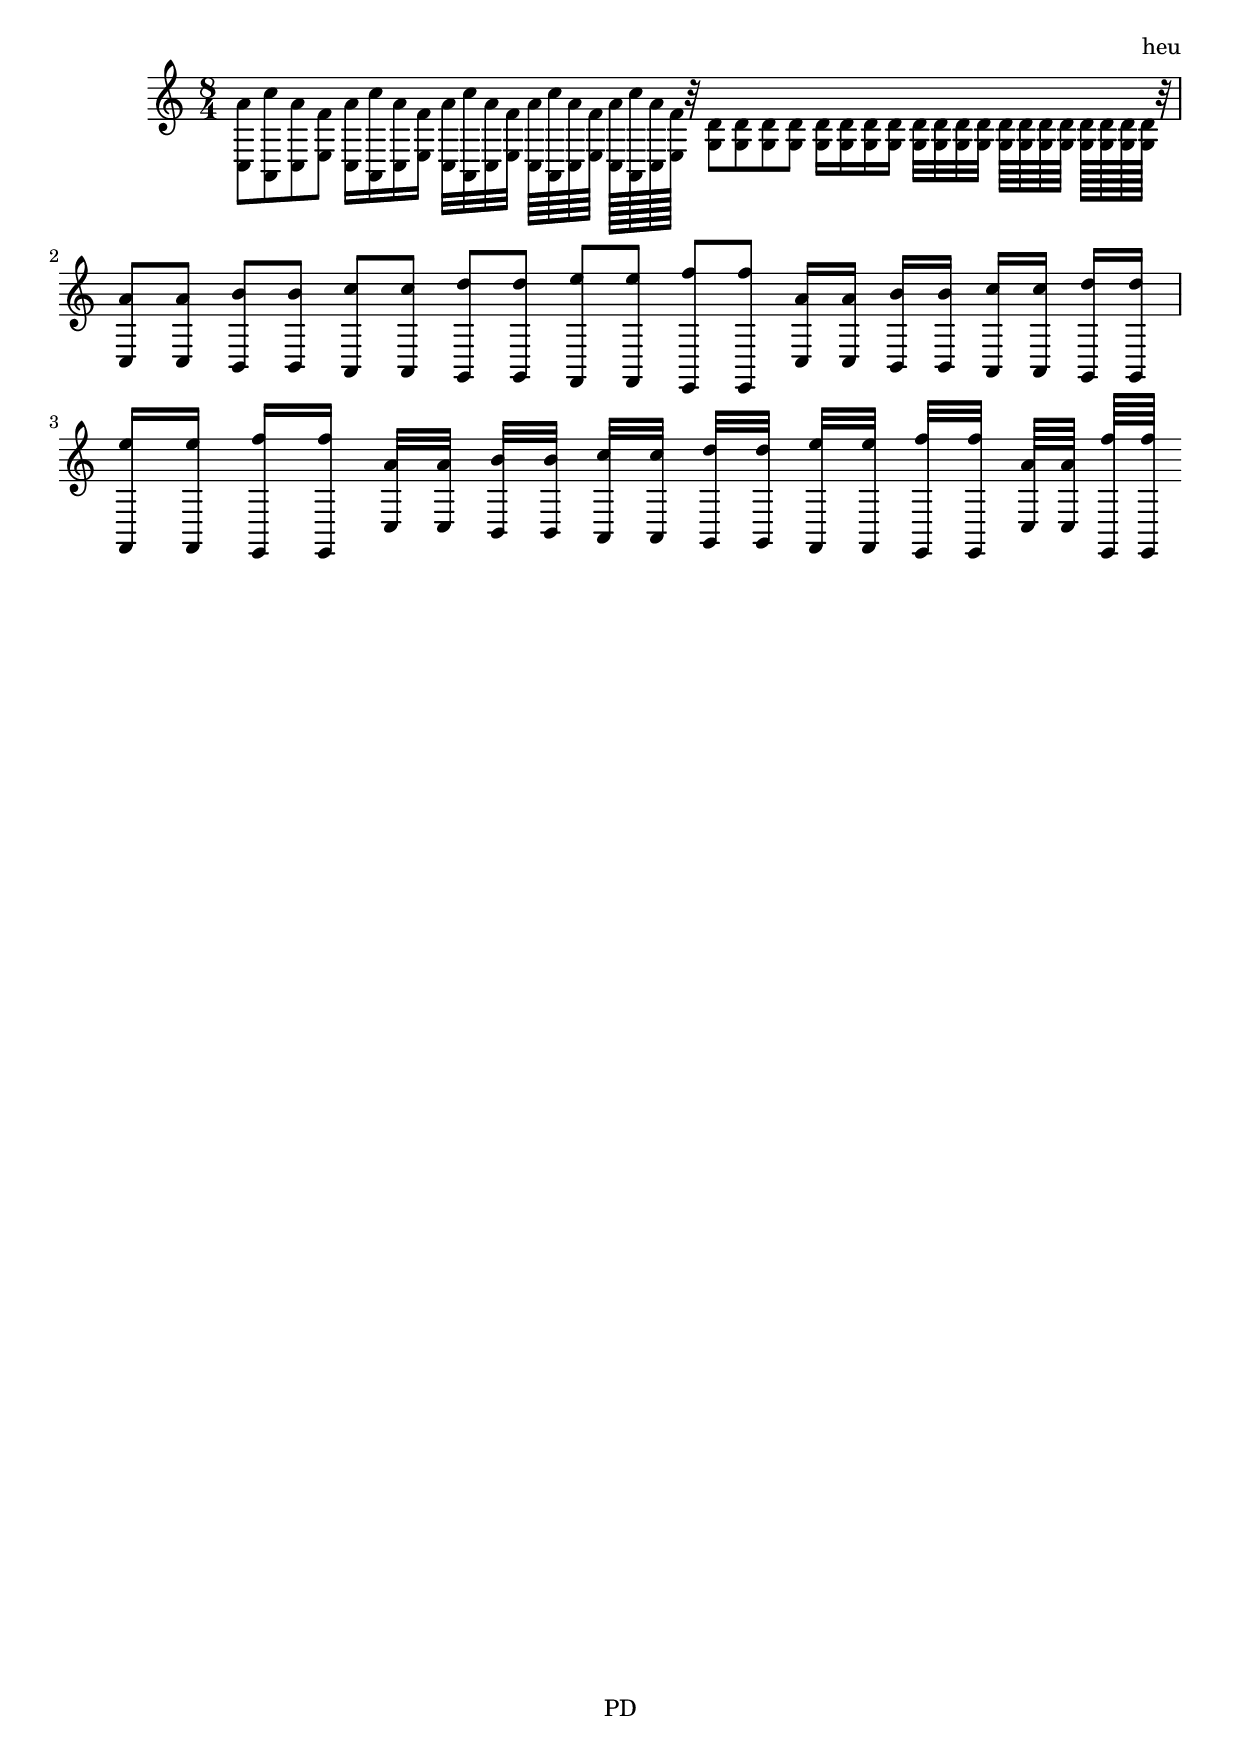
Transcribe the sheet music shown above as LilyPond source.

\version "1.3.146"
\header{
filename = 	 "beams.ly"
composer = 	 "heu"
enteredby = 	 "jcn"
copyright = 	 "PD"

TestedFeatures = 	 "beams and beamflags"
}


\score{
	<
%		\property Score.beamQuantisation = #'none
		\context GrandStaff < 
		\notes\transpose c' { 

			\time 8/4
			\stemUp [c8 c'' a' f']
			\stemUp [c16 c'' a' f']
			\stemUp [c32 c'' a' f']
			\stemUp [c64 c'' a' f']
			\stemUp [c128 c'' a' f']
			r32

			\stemUp [g8 g g g]
			\stemUp [g16 g g g]
			\stemUp [g32 g g g]
			\stemUp [g64 g g g]
			\stemUp [g128 g g g]
			r32

						\transpose c{
			\stemBoth
			[c'8 c'] [b b] [a a] [g g] [f f] [e e]
			[c'16 c'] [b b] [a a] [g g]  [f f] [e e]
			[c'32 c'] [b b] [a a] [g g] [f f] [e e]
			[c'64 c'] [e e]}
		}
	>
	<	
		\notes { 
\transpose c' {
			\time 8/4
			\stemDown [a'8 a, c e]
			\stemDown [a'16 a, c e]
			\stemDown [a'32 a, c e]
			\stemDown [a'64 a, c e]
			\stemDown [a'128 a, c e]
			r32}

			\transpose c{
			\stemDown [d''8 d'' d'' d'']
			\stemDown [d''16 d'' d'' d'']
			\stemDown [d''32 d'' d'' d'']
			\stemDown [d''64 d'' d'' d'']
			\stemDown [d''128 d'' d'' d'']
			r32}

			\transpose c''{
			\stemBoth
			[a8 a] [b b] [c' c'] [d' d'] [e' e'] [f' f']
			[a16 a] [b b] [c' c'] [d' d']  [e' e'] [f' f']
			[a32 a] [b b] [c' c'] [d' d']  [e' e'] [f' f']
			[a64 a] [f' f']} 
		}
	>
	>

	\paper{

	}
}

